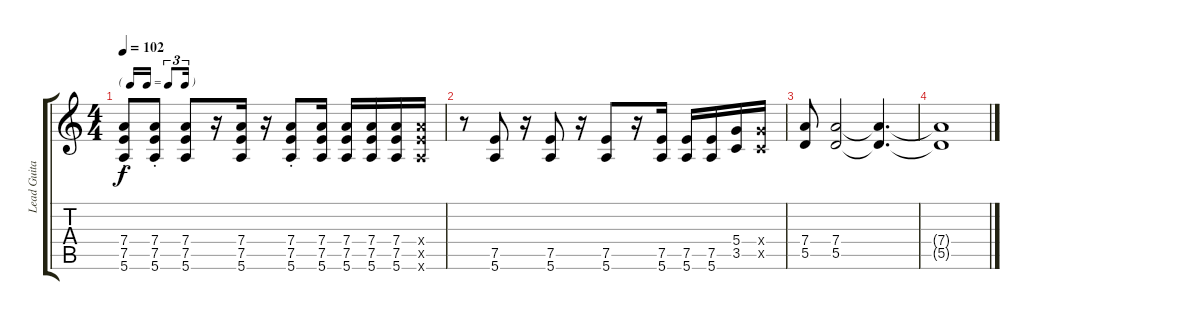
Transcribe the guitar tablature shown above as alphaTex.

\track ("Lead Guitar" "Lead Guita") {instrument overdrivenguitar}
\staff {score tabs}
\tuning (E4 B3 G3 D3 A2 E2) {hide}
\ts (4 4)
\tf triplet16th
\tempo 102
\clef g2
\ks c
(7.4{st} 7.5{st} 5.6{st}).8{dy f} (7.4{st} 7.5{st} 5.6{st}).8 (7.4 7.5 5.6).8 r.16 (7.4 7.5 5.6).16 r.16 (7.4{st} 7.5{st} 5.6{st}).8 (7.4 7.5 5.6).16 (7.4 7.5 5.6).16 (7.4 7.5 5.6).16 (7.4 7.5 5.6).16 (7.4{x} 7.5{x} 5.6{x}).16 |
r.8 (7.5 5.6).8 r.16 (7.5 5.6).8 r.16 (7.5 5.6).8 r.16 (7.5 5.6).16 (7.5 5.6).16 (7.5 5.6).16 (5.4 3.5).16 (5.4{x} 3.5{x}).16 |
(7.4 5.5).8 (7.4 5.5).2 (7.4{t} 5.5{t}).4{d} |
(7.4{t} 5.5{t}).1
